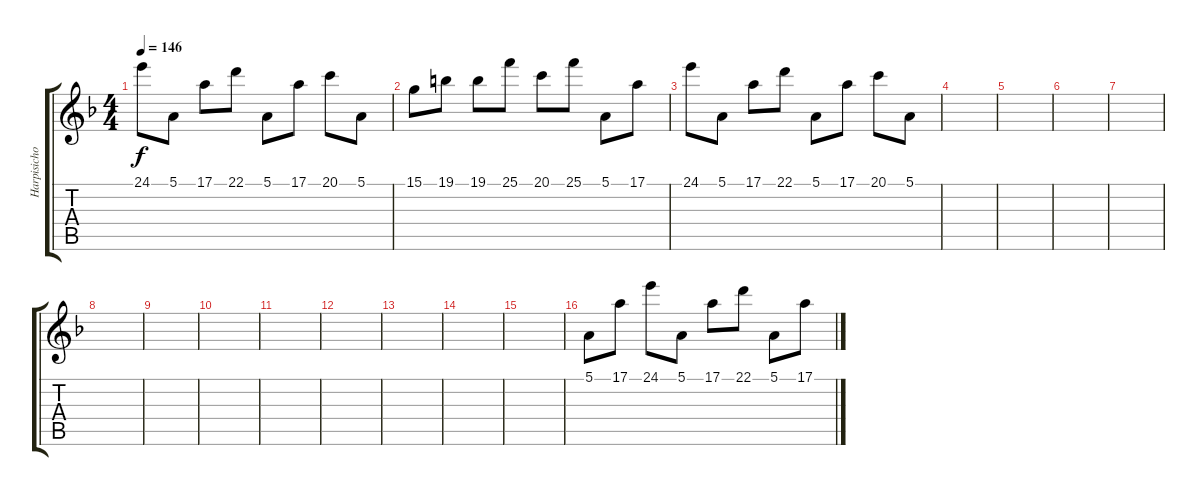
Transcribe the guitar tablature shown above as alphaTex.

\track ("Harpisichord" "Harpisicho") {instrument harpsichord}
\staff {score tabs}
\tuning (E4 B3 G3 D3 A2 E2) {hide}
\ts (4 4)
\tempo 146
\clef g2
\ks dminor
24.1.8{dy f} 5.1.8 17.1.8 22.1.8 5.1.8 17.1.8 20.1.8 5.1.8 |
15.1.8 19.1.8 19.1.8 25.1.8 20.1.8 25.1.8 5.1.8 17.1.8 |
24.1.8 5.1.8 17.1.8 22.1.8 5.1.8 17.1.8 20.1.8 5.1.8 |
|
|
|
|
|
|
|
|
|
|
|
|
5.1.8 17.1.8 24.1.8 5.1.8 17.1.8 22.1.8 5.1.8 17.1.8
